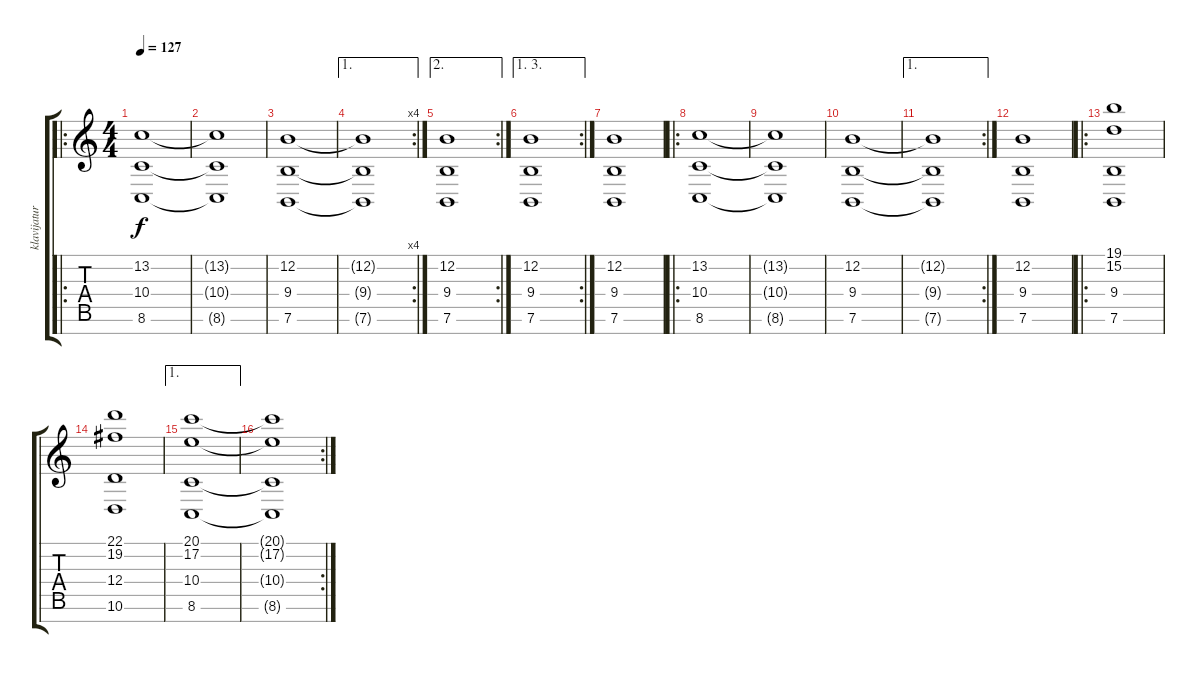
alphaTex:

\track ("klavijatura" "klavijatur") {instrument stringensemble2}
\staff {score tabs}
\tuning (E4 B3 G3 D3 A2 E2 B1) {hide}
\ro
\ts (4 4)
\tempo 127
\clef g2
\ks c
(13.2 10.4 8.6).1{dy f instrument stringensemble2} |
(13.2{t} 10.4{t} 8.6{t}).1 |
(12.2 9.4 7.6).1 |
\ae 1
\rc 4
(12.2{t} 9.4{t} 7.6{t}).1 |
\ae 2
\rc 2
(12.2 9.4 7.6).1 |
\ae (1 3)
\rc 2
(12.2 9.4 7.6).1 |
(12.2 9.4 7.6).1 |
\ro
(13.2 10.4 8.6).1 |
(13.2{t} 10.4{t} 8.6{t}).1 |
(12.2 9.4 7.6).1 |
\ae 1
\rc 2
(12.2{t} 9.4{t} 7.6{t}).1 |
(12.2 9.4 7.6).1 |
\ro
(19.1 15.2 9.4 7.6).1{instrument stringensemble2} |
(22.1 19.2 12.4 10.6).1 |
\ae 1
(20.1 17.2 10.4 8.6).1 |
\rc 2
(20.1{t} 17.2{t} 10.4{t} 8.6{t}).1
